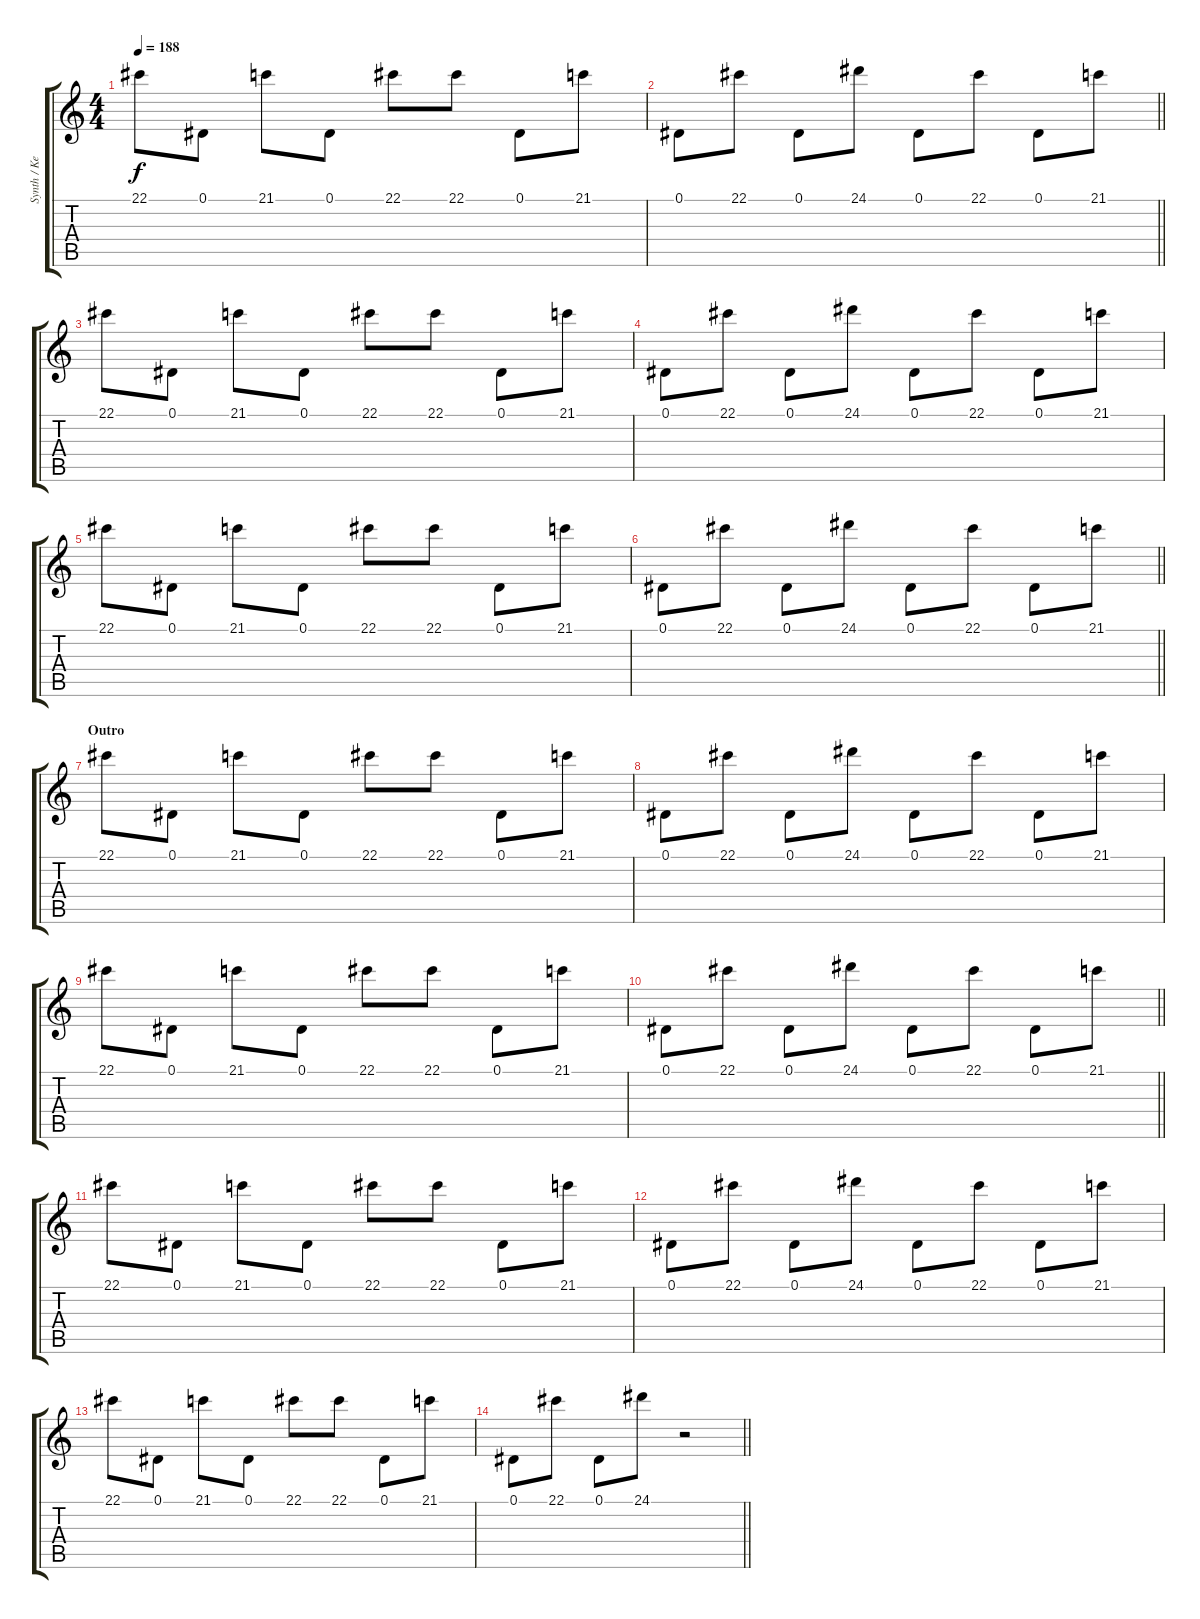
\track ("Synth / Keyboard I" "Synth / Ke") {instrument lead1square}
\staff {score tabs}
\tuning (Eb4 Bb3 Gb3 Db3 Ab2 Db2) {hide}
\ts (4 4)
\tempo 188
\clef g2
\ks c
22.1.8{dy f} 0.1.8 21.1.8 0.1.8 22.1.8 22.1.8 0.1.8 21.1.8 |
\barLineRight lightlight
0.1.8 22.1.8 0.1.8 24.1.8 0.1.8 22.1.8 0.1.8 21.1.8 |
22.1.8 0.1.8 21.1.8 0.1.8 22.1.8 22.1.8 0.1.8 21.1.8 |
0.1.8 22.1.8 0.1.8 24.1.8 0.1.8 22.1.8 0.1.8 21.1.8 |
22.1.8 0.1.8 21.1.8 0.1.8 22.1.8 22.1.8 0.1.8 21.1.8 |
\barLineRight lightlight
0.1.8 22.1.8 0.1.8 24.1.8 0.1.8 22.1.8 0.1.8 21.1.8 |
\section ("" "Outro")
22.1.8 0.1.8 21.1.8 0.1.8 22.1.8 22.1.8 0.1.8 21.1.8 |
0.1.8 22.1.8 0.1.8 24.1.8 0.1.8 22.1.8 0.1.8 21.1.8 |
22.1.8 0.1.8 21.1.8 0.1.8 22.1.8 22.1.8 0.1.8 21.1.8 |
\barLineRight lightlight
0.1.8 22.1.8 0.1.8 24.1.8 0.1.8 22.1.8 0.1.8 21.1.8 |
22.1.8 0.1.8 21.1.8 0.1.8 22.1.8 22.1.8 0.1.8 21.1.8 |
0.1.8 22.1.8 0.1.8 24.1.8 0.1.8 22.1.8 0.1.8 21.1.8 |
22.1.8 0.1.8 21.1.8 0.1.8 22.1.8 22.1.8 0.1.8 21.1.8 |
\barLineRight lightlight
0.1.8 22.1.8 0.1.8 24.1.8 r.2
